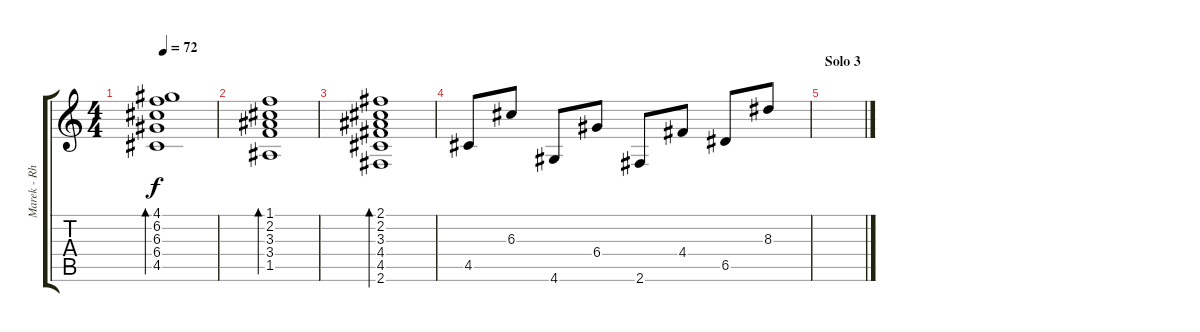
\track ("Marek - Rhythm Guitar 1" "Marek - Rh") {instrument distortionguitar}
\staff {score tabs}
\tuning (E4 B3 G3 D3 A2 E2) {hide}
\ts (4 4)
\tempo 72
\clef g2
\ks c
(4.1 6.2 6.3 6.4 4.5).1{bd 120 dy f} |
(1.1 2.2 3.3 3.4 1.5).1{bd 120} |
(2.1 2.2 3.3 4.4 4.5 2.6).1{bd 120} |
4.5.8 6.3.8 4.6.8 6.4.8 2.6.8 4.4.8 6.5.8 8.3.8 |
\section ("" "Solo 3")
